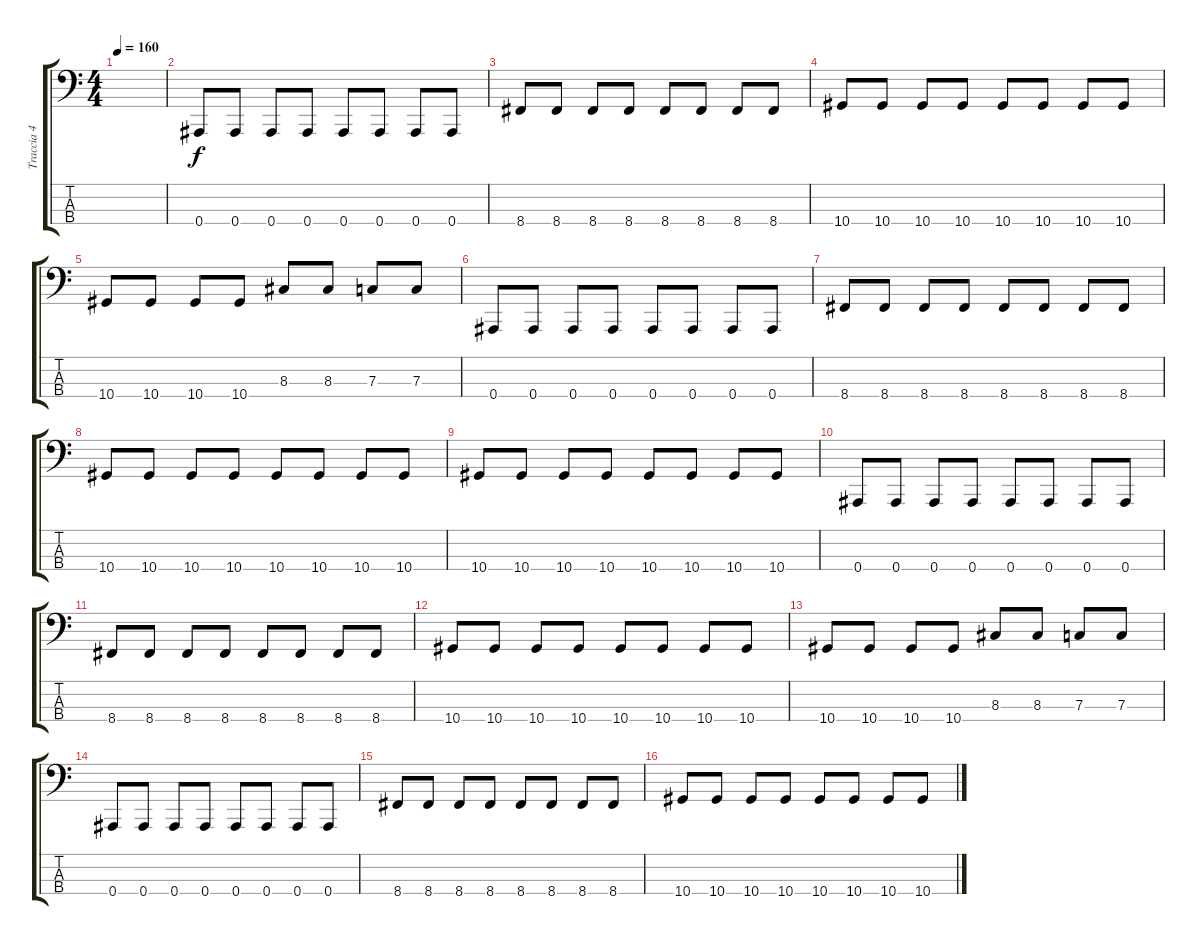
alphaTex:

\track ("Traccia 4" "Traccia 4") {instrument electricbassfinger}
\staff {score tabs}
\tuning (Eb2 Bb1 F1 Bb0) {hide}
\ts (4 4)
\tempo 160
\clef f4
\ks c
|
0.4.8 0.4.8 0.4.8 0.4.8 0.4.8 0.4.8 0.4.8 0.4.8 |
8.4.8 8.4.8 8.4.8 8.4.8 8.4.8 8.4.8 8.4.8 8.4.8 |
10.4.8 10.4.8 10.4.8 10.4.8 10.4.8 10.4.8 10.4.8 10.4.8 |
10.4.8 10.4.8 10.4.8 10.4.8 8.3.8 8.3.8 7.3.8 7.3.8 |
0.4.8 0.4.8 0.4.8 0.4.8 0.4.8 0.4.8 0.4.8 0.4.8 |
8.4.8 8.4.8 8.4.8 8.4.8 8.4.8 8.4.8 8.4.8 8.4.8 |
10.4.8 10.4.8 10.4.8 10.4.8 10.4.8 10.4.8 10.4.8 10.4.8 |
10.4.8 10.4.8 10.4.8 10.4.8 10.4.8 10.4.8 10.4.8 10.4.8 |
0.4.8 0.4.8 0.4.8 0.4.8 0.4.8 0.4.8 0.4.8 0.4.8 |
8.4.8 8.4.8 8.4.8 8.4.8 8.4.8 8.4.8 8.4.8 8.4.8 |
10.4.8 10.4.8 10.4.8 10.4.8 10.4.8 10.4.8 10.4.8 10.4.8 |
10.4.8 10.4.8 10.4.8 10.4.8 8.3.8 8.3.8 7.3.8 7.3.8 |
0.4.8 0.4.8 0.4.8 0.4.8 0.4.8 0.4.8 0.4.8 0.4.8 |
8.4.8 8.4.8 8.4.8 8.4.8 8.4.8 8.4.8 8.4.8 8.4.8 |
10.4.8 10.4.8 10.4.8 10.4.8 10.4.8 10.4.8 10.4.8 10.4.8
